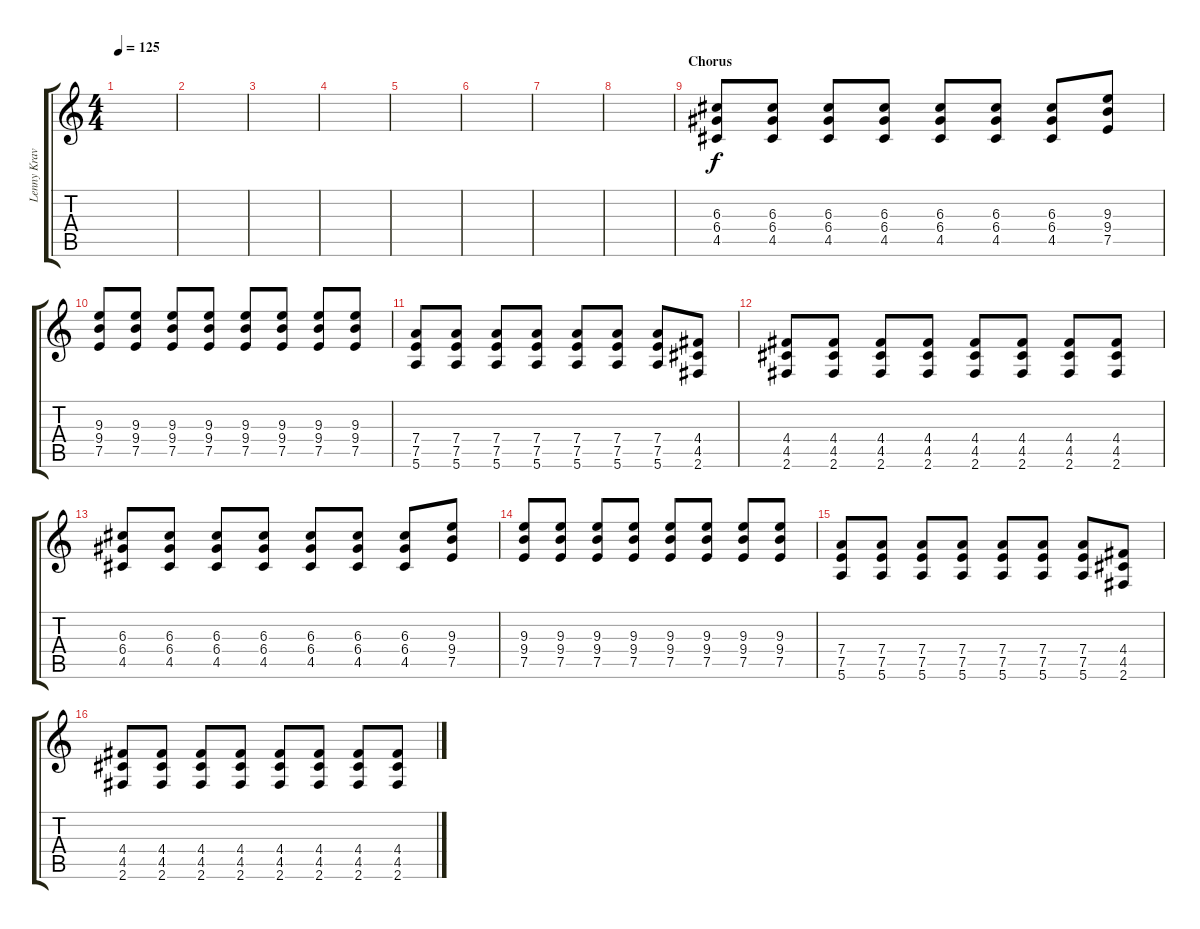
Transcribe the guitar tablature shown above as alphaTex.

\track ("Lenny Kravitz" "Lenny Krav") {instrument overdrivenguitar}
\staff {score tabs}
\tuning (E4 B3 G3 D3 A2 E2) {hide}
\ts (4 4)
\tempo 125
\clef g2
\ks c
|
|
|
|
|
|
|
|
\section ("" "Chorus")
(6.3 6.4 4.5).8 (6.3 6.4 4.5).8 (6.3 6.4 4.5).8 (6.3 6.4 4.5).8 (6.3 6.4 4.5).8 (6.3 6.4 4.5).8 (6.3 6.4 4.5).8 (9.3 9.4 7.5).8 |
(9.3 9.4 7.5).8 (9.3 9.4 7.5).8 (9.3 9.4 7.5).8 (9.3 9.4 7.5).8 (9.3 9.4 7.5).8 (9.3 9.4 7.5).8 (9.3 9.4 7.5).8 (9.3 9.4 7.5).8 |
(7.4 7.5 5.6).8 (7.4 7.5 5.6).8 (7.4 7.5 5.6).8 (7.4 7.5 5.6).8 (7.4 7.5 5.6).8 (7.4 7.5 5.6).8 (7.4 7.5 5.6).8 (4.4 4.5 2.6).8 |
(4.4 4.5 2.6).8 (4.4 4.5 2.6).8 (4.4 4.5 2.6).8 (4.4 4.5 2.6).8 (4.4 4.5 2.6).8 (4.4 4.5 2.6).8 (4.4 4.5 2.6).8 (4.4 4.5 2.6).8 |
(6.3 6.4 4.5).8 (6.3 6.4 4.5).8 (6.3 6.4 4.5).8 (6.3 6.4 4.5).8 (6.3 6.4 4.5).8 (6.3 6.4 4.5).8 (6.3 6.4 4.5).8 (9.3 9.4 7.5).8 |
(9.3 9.4 7.5).8 (9.3 9.4 7.5).8 (9.3 9.4 7.5).8 (9.3 9.4 7.5).8 (9.3 9.4 7.5).8 (9.3 9.4 7.5).8 (9.3 9.4 7.5).8 (9.3 9.4 7.5).8 |
(7.4 7.5 5.6).8 (7.4 7.5 5.6).8 (7.4 7.5 5.6).8 (7.4 7.5 5.6).8 (7.4 7.5 5.6).8 (7.4 7.5 5.6).8 (7.4 7.5 5.6).8 (4.4 4.5 2.6).8 |
(4.4 4.5 2.6).8 (4.4 4.5 2.6).8 (4.4 4.5 2.6).8 (4.4 4.5 2.6).8 (4.4 4.5 2.6).8 (4.4 4.5 2.6).8 (4.4 4.5 2.6).8 (4.4 4.5 2.6).8
